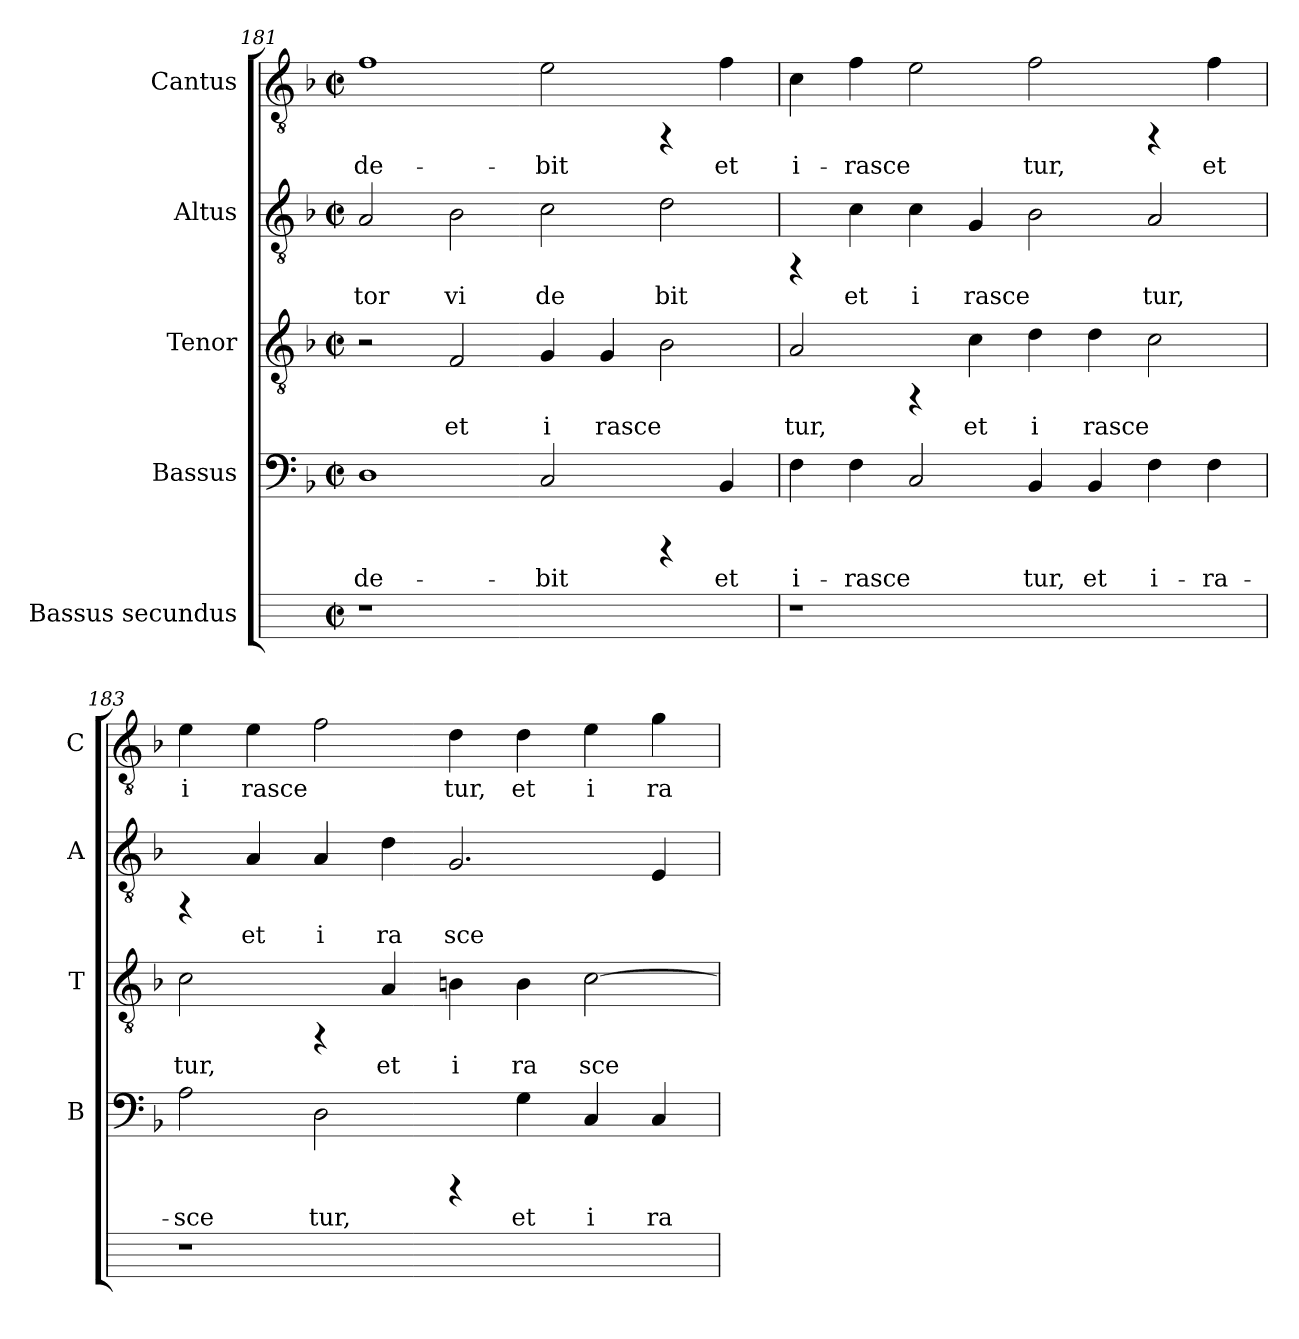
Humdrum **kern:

**kern	**kern	**text	**kern	**text	**kern	**text	**kern	**text
*part5	*part4	*part4	*part3	*part3	*part2	*part2	*part1	*part1
*staff5	*staff4	*staff4	*staff3	*staff3	*staff2	*staff2	*staff1	*staff1
*I"Bassus  secundus	*I"Bassus	*	*I"Tenor	*	*I"Altus	*	*I"Cantus	*
*	*I'B	*	*I'T	*	*I'A	*	*I'C	*
*	*clefF4	*	*clefGv2	*	*clefGv2	*	*clefGv2	*
*k[]	*k[b-]	*	*k[b-]	*	*k[b-]	*	*k[b-]	*
*C:	*F:	*	*F:	*	*F:	*	*F:	*
*M2/2	*M2/2	*	*M2/2	*	*M2/2	*	*M2/2	*
*met(c|)	*met(c|)	*	*met(c|)	*	*met(c|)	*	*met(c|)	*
=181	=181	=181	=181	=181	=181	=181	=181	=181
!	!	!LO:LY:b:cj	!	!	!	!LO:LY:b:cj	!	!LO:LY:b:cj
1r	1D	-de-	2r	.	2A/	tor	1f	-de-
!	!	!	!	!LO:LY:b:cj	!	!LO:LY:b:cj	!	!
.	.	.	2F/	et	2B-\	vi	.	.
!	!	!LO:LY:b:cj	!	!LO:LY:b:cj	!	!LO:LY:b:cj	!	!LO:LY:b:cj
1ryy	2C/	-bit	4G/	i	2c\	de	2e\	-bit
!	!	!	!	!LO:LY:b:cj	!	!	!	!
.	.	.	4G/	rasce	.	.	.	.
!	!	!	!	!LO:LY:b:cj	!	!LO:LY:b:cj	!	!
.	4rCCC	.	2B-\	.	2d\	bit	4rFF	.
!	!	!LO:LY:b:cj	!	!	!	!	!	!LO:LY:b:cj
.	4BB-/	et	.	.	.	.	4f\	et
=182	=182	=182	=182	=182	=182	=182	=182	=182
!	!	!LO:LY:b:cj	!	!LO:LY:b:cj	!	!	!	!LO:LY:b:cj
1r	4F\	i-	2A/	tur,	4rFF	.	4c\	i-
!	!	!LO:LY:b:cj	!	!	!	!LO:LY:b:cj	!	!LO:LY:b:cj
.	4F\	-rasce-	.	.	4c\	et	4f\	-rasce-
!	!	!LO:LY:b:cj	!	!	!	!LO:LY:b:cj	!	!LO:LY:b:cj
.	2C/	--	4rFF	.	4c\	i	2e\	--
!	!	!	!	!LO:LY:b:cj	!	!LO:LY:b:cj	!	!
.	.	.	4c\	et	4G/	rasce	.	.
!	!	!LO:LY:b:cj	!	!LO:LY:b:cj	!	!LO:LY:b:cj	!	!LO:LY:b:cj
1ryy	4BB-/	-tur,	4d\	i	2B-\	.	2f\	-tur,
!	!	!LO:LY:b:cj	!	!LO:LY:b:cj	!	!	!	!
.	4BB-/	et	4d\	rasce	.	.	.	.
!	!	!LO:LY:b:cj	!	!LO:LY:b:cj	!	!LO:LY:b:cj	!	!
.	4F\	i-	2c\	.	2A/	tur,	4rFF	.
!	!	!LO:LY:b:cj	!	!	!	!	!	!LO:LY:b:cj
.	4F\	-ra-	.	.	.	.	4f\	et
!!LO:LB:g=z
=183	=183	=183	=183	=183	=183	=183	=183	=183
!	!	!LO:LY:b:cj	!	!LO:LY:b:cj	!	!	!	!LO:LY:b:cj
1r	2A\	-sce	2c\	tur,	4rFF	.	4e\	i
!	!	!	!	!	!	!LO:LY:b:cj	!	!LO:LY:b:cj
.	.	.	.	.	4A/	et	4e\	rasce
!	!	!LO:LY:b:cj	!	!	!	!LO:LY:b:cj	!	!LO:LY:b:cj
.	2D\	tur,	4rFF	.	4A/	i	2f\	.
!	!	!	!	!LO:LY:b:cj	!	!LO:LY:b:cj	!	!
.	.	.	4A/	et	4d\	ra	.	.
!	!	!	!	!LO:LY:b:cj	!	!LO:LY:b:cj	!	!LO:LY:b:cj
1ryy	4rCCC	.	4Bn\	i	2.G/	sce	4d\	tur,
!	!	!LO:LY:b:cj	!	!LO:LY:b:cj	!	!	!	!LO:LY:b:cj
.	4G\	et	4B\	ra	.	.	4d\	et
!	!	!LO:LY:b:cj	!	!LO:LY:b:cj	!	!	!	!LO:LY:b:cj
.	4C/	i	[>2c\	sce	.	.	4e\	i
!	!	!LO:LY:b:cj	!	!	!	!LO:LY:b:cj	!	!LO:LY:b:cj
.	4C/	ra	.	.	4E/	.	4g\	ra
=	=	=	=	=	=	=	=	=
*-	*-	*-	*-	*-	*-	*-	*-	*-
